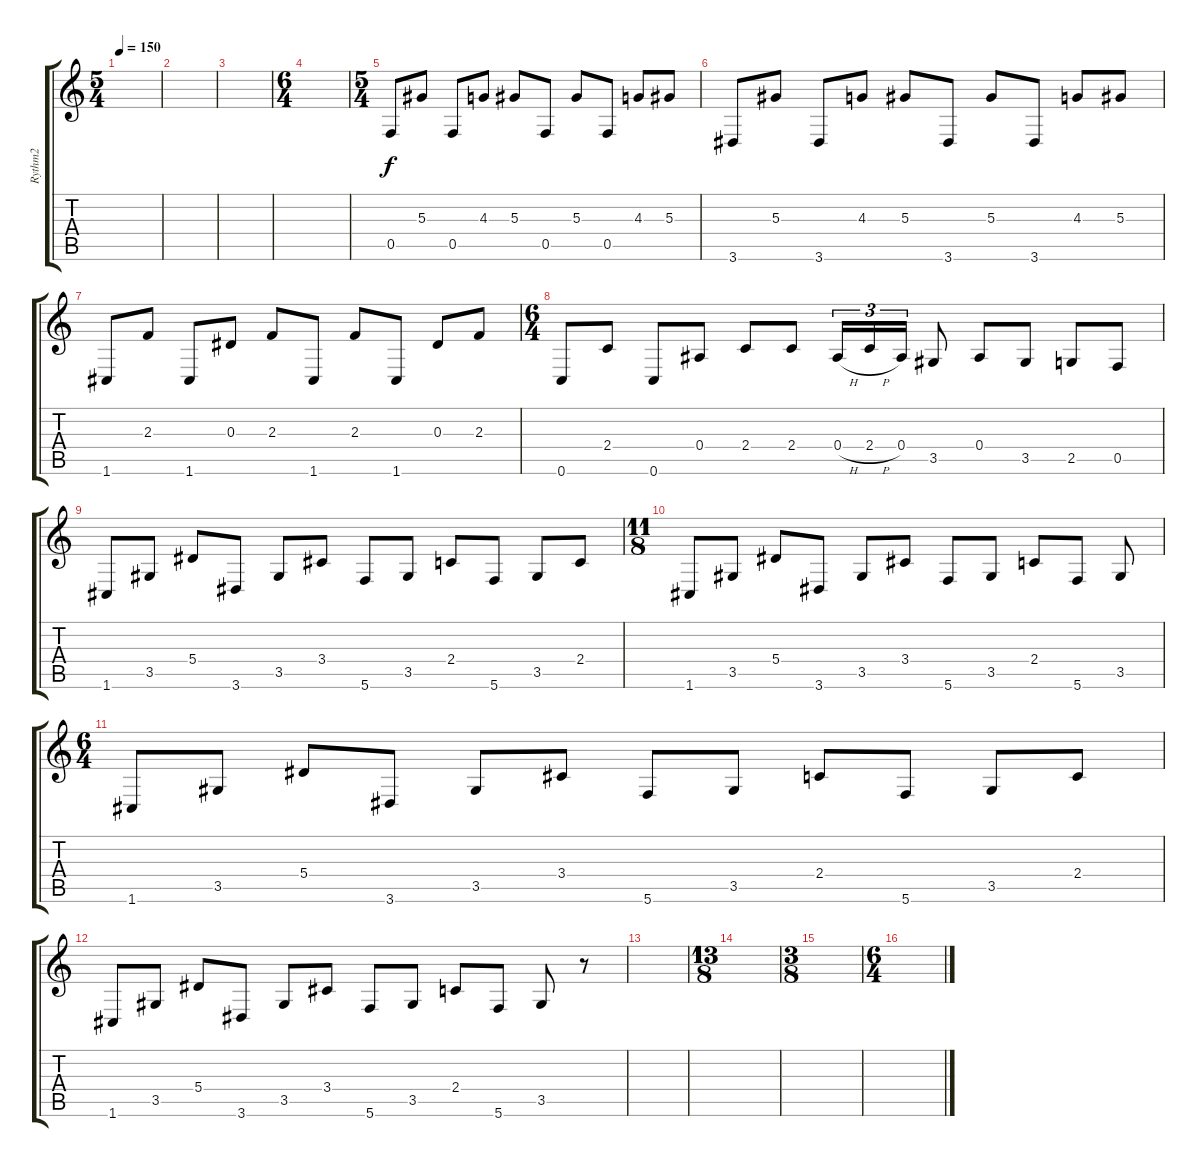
\track ("Rythm2" "Rythm2") {instrument overdrivenguitar}
\staff {score tabs}
\tuning (C4 G3 Eb3 Bb2 F2 C2) {hide}
\ts (5 4)
\tempo 150
\clef g2
\ks c
|
|
|
\ts (6 4)
|
\ts (5 4)
0.5.8 5.3.8 0.5.8 4.3.8 5.3.8 0.5.8 5.3.8 0.5.8 4.3.8 5.3.8 |
3.6.8 5.3.8 3.6.8 4.3.8 5.3.8 3.6.8 5.3.8 3.6.8 4.3.8 5.3.8 |
1.6.8 2.3.8 1.6.8 0.3.8 2.3.8 1.6.8 2.3.8 1.6.8 0.3.8 2.3.8 |
\ts (6 4)
0.6.8 2.4.8 0.6.8 0.4.8 2.4.8 2.4.8 0.4{h}.16{tu (3 2)} 2.4{h}.16{tu (3 2)} 0.4.16{tu (3 2)} 3.5.8 0.4.8 3.5.8 2.5.8 0.5.8 |
1.6.8 3.5.8 5.4.8 3.6.8 3.5.8 3.4.8 5.6.8 3.5.8 2.4.8 5.6.8 3.5.8 2.4.8 |
\ts (11 8)
1.6.8 3.5.8 5.4.8 3.6.8 3.5.8 3.4.8 5.6.8 3.5.8 2.4.8 5.6.8 3.5.8 |
\ts (6 4)
1.6.8 3.5.8 5.4.8 3.6.8 3.5.8 3.4.8 5.6.8 3.5.8 2.4.8 5.6.8 3.5.8 2.4.8 |
1.6.8 3.5.8 5.4.8 3.6.8 3.5.8 3.4.8 5.6.8 3.5.8 2.4.8 5.6.8 3.5.8 r.8 |
|
\ts (13 8)
|
\ts (3 8)
|
\ts (6 4)
